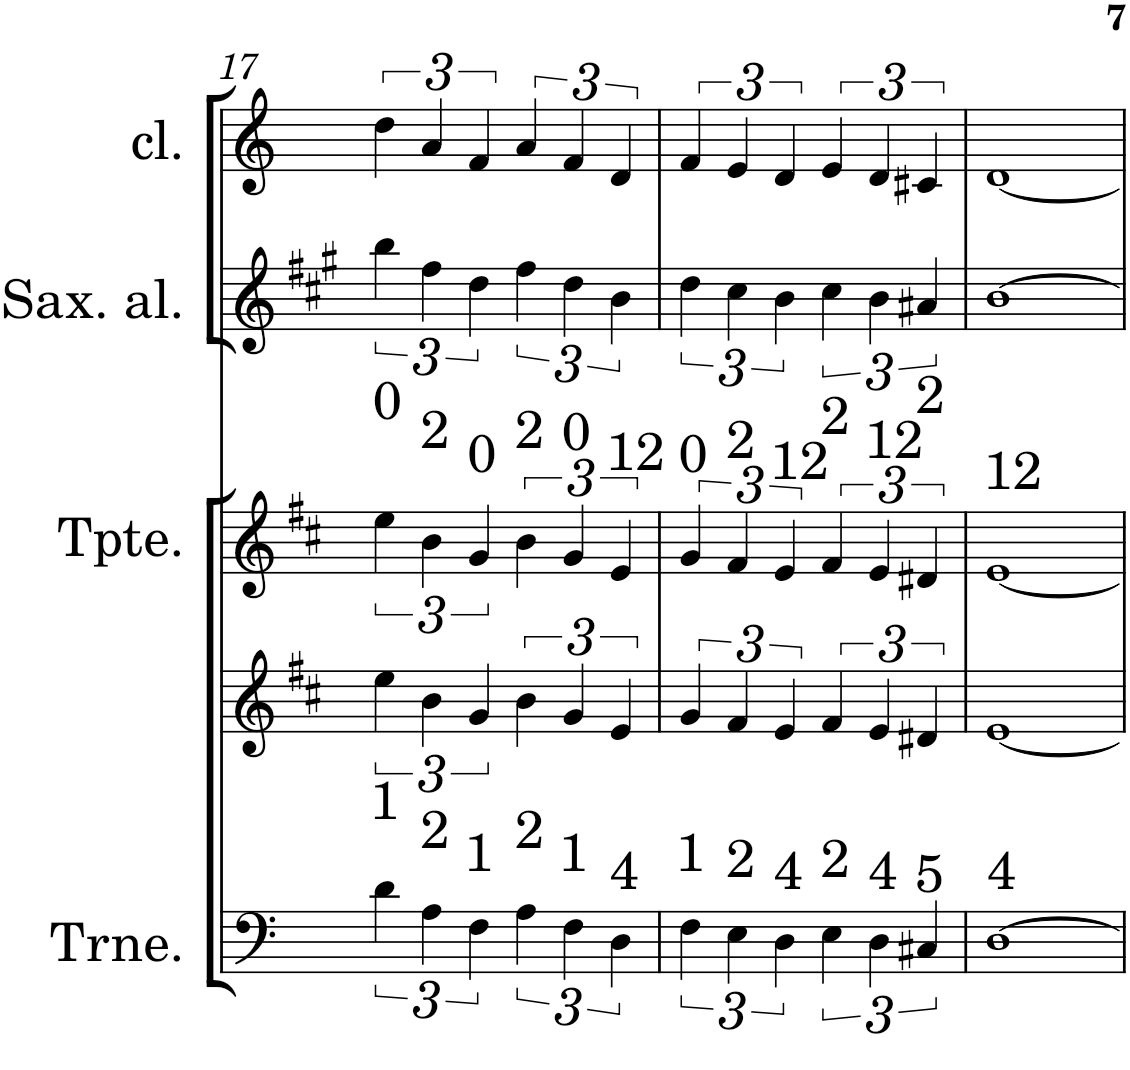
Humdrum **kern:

**kern	**kern	**kern	**kern	**kern
*part5	*part4	*part3	*part2	*part1
*staff5	*staff4	*staff3	*staff2	*staff1
*I"C clavF	*I"Bb	*I"Bb - Pirata	*I"Eb	*I"C clavG
*	*	*	*	*I'cl.
!!LO:PB:g=z
*clefF4	*clefG2	*clefG2	*clefG2	*clefG2
*	*Trd1c2	*Trd1c2	*Trd5c9	*
*k[]	*k[f#c#]	*k[f#c#]	*k[f#c#g#]	*k[]
*M4/4	*M4/4	*M4/4	*M4/4	*M4/4
=17	=17	=17	=17	=17
!	!	!LO:TX:a:t=0	!	!
!LO:TX:a:t=1	!	!	!	!
6d\	6ee\	6ee\	6bb\	6dd\
!	!	!LO:TX:a:t=2	!	!
!LO:TX:a:t=2	!	!	!	!
6A\	6b\	6b\	6ff#\	6a/
!	!	!LO:TX:a:t=0	!	!
!LO:TX:a:t=1	!	!	!	!
6F\	6g/	6g/	6dd\	6f/
!	!	!LO:TX:a:t=2	!	!
!LO:TX:a:t=2	!	!	!	!
6A\	6b\	6b\	6ff#\	6a/
!	!	!LO:TX:a:t=0	!	!
!LO:TX:a:t=1	!	!	!	!
6F\	6g/	6g/	6dd\	6f/
!	!	!LO:TX:a:t=12	!	!
!LO:TX:a:t=4	!	!	!	!
6D\	6e/	6e/	6b\	6d/
=18	=18	=18	=18	=18
!	!	!LO:TX:a:t=0	!	!
!LO:TX:a:t=1	!	!	!	!
6F\	6g/	6g/	6dd\	6f/
!	!	!LO:TX:a:t=2	!	!
!LO:TX:a:t=2	!	!	!	!
6E\	6f#/	6f#/	6cc#\	6e/
!	!	!LO:TX:a:t=12	!	!
!LO:TX:a:t=4	!	!	!	!
6D\	6e/	6e/	6b\	6d/
!	!	!LO:TX:a:t=2	!	!
!LO:TX:a:t=2	!	!	!	!
6E\	6f#/	6f#/	6cc#\	6e/
!	!	!LO:TX:a:t=12	!	!
!LO:TX:a:t=4	!	!	!	!
6D\	6e/	6e/	6b\	6d/
!	!	!LO:TX:a:t=2	!	!
!LO:TX:a:t=5	!	!	!	!
6C#X/	6d#X/	6d#X/	6a#X/	6c#X/
=19	=19	=19	=19	=19
!	!	!LO:TX:a:t=12	!	!
!LO:TX:a:t=4	!	!	!	!
[>1D	[<1e	[<1e	[>1b	[<1d
=	=	=	=	=
*-	*-	*-	*-	*-
